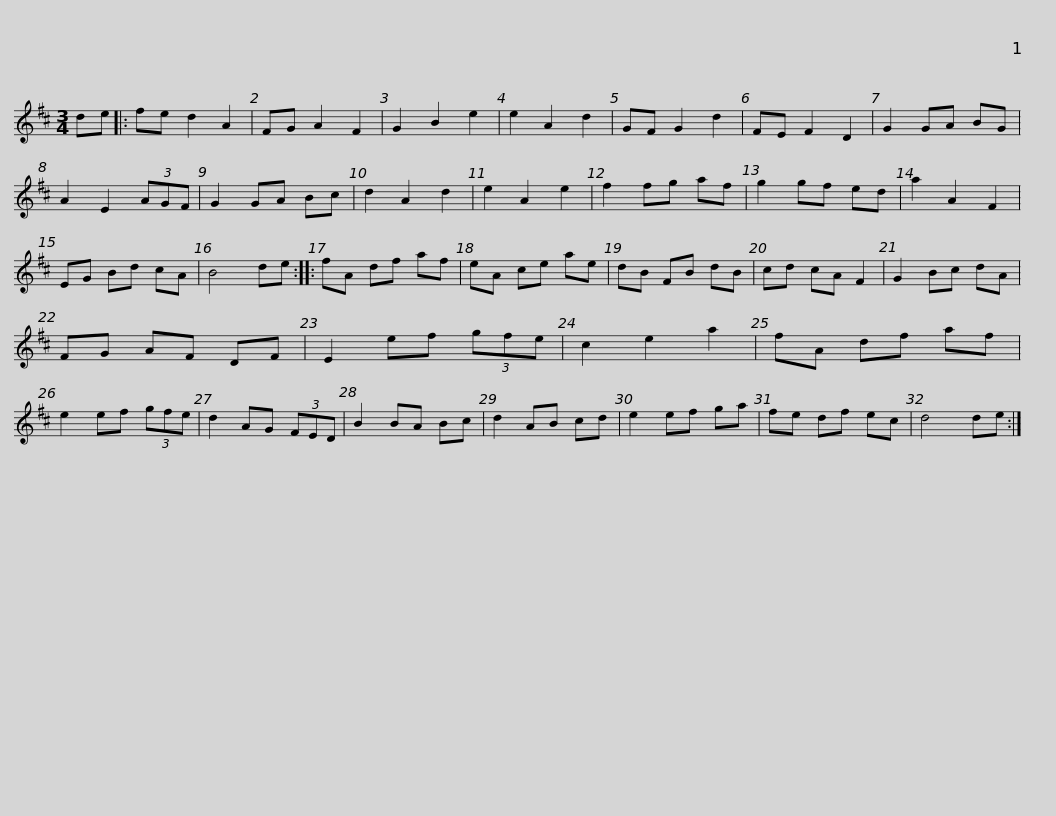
X:1
L:1/8
M:3/4
I:linebreak $
K:D
V:1 treble
V:1
 de |: fe d2 A2 | FG A2 F2 | G2 B2 e2 | e2 A2 d2 | %5
 GF G2 d2 | FE F2 D2 | G2 GA BG | A2 E2 (3AGF | G2 GA Bc |$ %10
 d2 A2 d2 | e2 A2 e2 | f2 fg af | g2 gf ed | a2 A2 F2 | %15
 EG Bd cA | B4 de :: fA df af | eA ce ae |$ dB FB dB | %20
 cd cA F2 | G2 Bc dA | FG AF DF | E2 ef (3gfe | c2 e2 a2 | %25
 fA df af | e2 ef (3gfe |$ d2 AG (3FED | B2 BA Bc | d2 AB cd | %30
 e2 ef ga | fe df ec | d4 de :| %33
